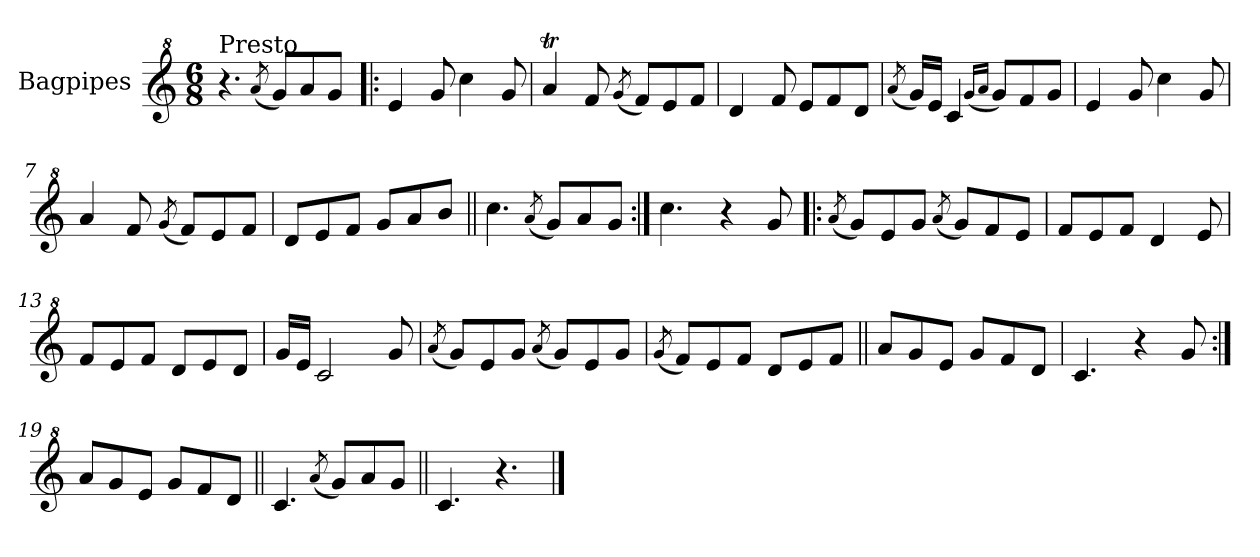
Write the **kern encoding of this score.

**kern
*part1
*staff1
*I"Bagpipes
*I'Bag
*clefG^2
*k[]
*C:
*M6/8
=1
!LO:TX:a:t=Presto
4.r
(8qaa/
8gg/L)
8aa/
8gg/J
=2!|:
4ee/
8gg/
4ccc\
8gg/
=3
4aaT/
8ff/
(8qgg/
8ff/L)
8ee/
8ff/J
=4
4dd/
8ff/
8ee/L
8ff/
8dd/J
=5
(8qaa/
16gg/LL)
16ee/JJ
4cc/
(16qgg/LL
16qaa/JJ
8gg/L)
8ff/
8gg/J
=6
4ee/
8gg/
4ccc\
8gg/
!!LO:LB:g=z
=7
4aa/
8ff/
(8qgg/
8ff/L)
8ee/
8ff/J
=8
8dd/L
8ee/
8ff/J
8gg/L
8aa/
8bb/J
=9||
4.ccc\
(8qaa/
8gg/L)
8aa/
8gg/J
=10:|!
4.ccc\
4r
8gg/
=11!|:
(8qaa/
8gg/L)
8ee/
8gg/J
(8qaa/
8gg/L)
8ff/
8ee/J
=12
8ff/L
8ee/
8ff/J
4dd/
8ee/
!!LO:LB:g=z
=13
8ff/L
8ee/
8ff/J
8dd/L
8ee/
8dd/J
=14
16gg/LL
16ee/JJ
2cc/
8gg/
=15
(8qaa/
8gg/L)
8ee/
8gg/J
(8qaa/
8gg/L)
8ee/
8gg/J
=16
(8qgg/
8ff/L)
8ee/
8ff/J
8dd/L
8ee/
8ff/J
=17||
8aa/L
8gg/
8ee/J
8gg/L
8ff/
8dd/J
=18
4.cc/
4r
8gg/
!!LO:LB:g=z
=19:|!
8aa/L
8gg/
8ee/J
8gg/L
8ff/
8dd/J
=20||
4.cc/
(8qaa/
8gg/L)
8aa/
8gg/J
=21||
4.cc/
4.r
==
*-
